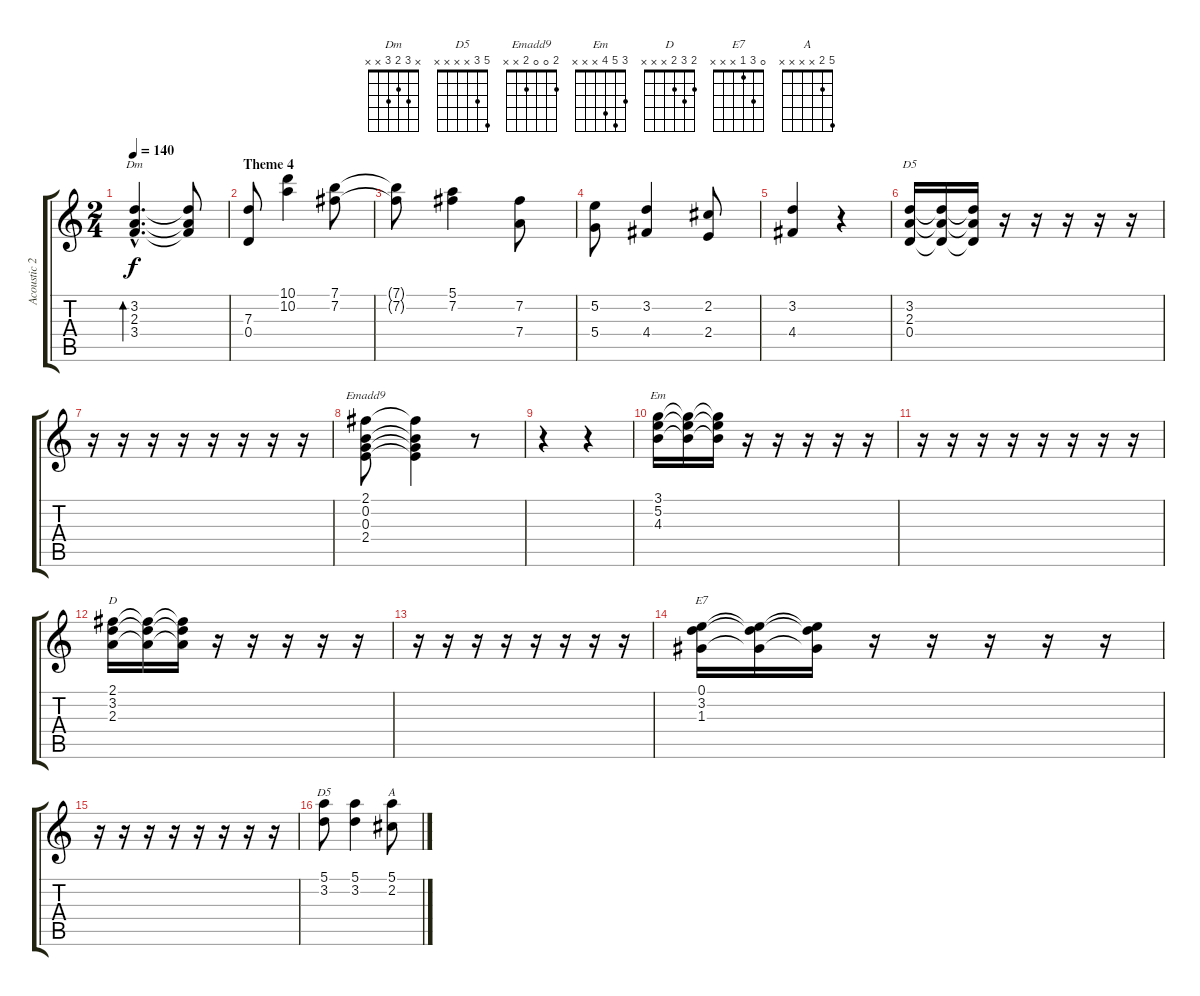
\track ("Acoustic 2" "Acoustic 2") {instrument acousticguitarnylon}
\staff {score tabs}
\tuning (E4 B3 G3 D3 A2 E2) {hide}
\chord ("Dm" x 3 2 3 x x)
\chord ("D5" x 3 2 0 x x)
\chord ("Emadd9" 2 0 0 2 x x)
\chord ("Em" 3 5 4 x x x)
\chord ("D" 2 3 2 x x x)
\chord ("E7" 0 3 1 x x x)
\chord ("D5" 5 3 x x x x)
\chord ("A" 5 2 x x x x)
\ts (2 4)
\tempo 140
\clef g2
\ks c
(3.2{hac} 2.3{hac} 3.4{hac}).4{d bd 480 ch "Dm" dy f} (3.2{t} 2.3{t} 3.4{t}).8 |
\section ("" "Theme 4")
(7.3 0.4).8 (10.1 10.2).4 (7.1 7.2).8 |
(7.1{t} 7.2{t}).8 (5.1 7.2).4 (7.2 7.4).8 |
(5.2 5.4).8 (3.2 4.4).4 (2.2 2.4).8 |
(3.2 4.4).4 r.4 |
(3.2 2.3 0.4).16{ch "D5"} (3.2{t} 2.3{t} 0.4{t}).16 (3.2{t} 2.3{t} 0.4{t}).16 r.16 r.16 r.16 r.16 r.16 |
r.16 r.16 r.16 r.16 r.16 r.16 r.16 r.16 |
(2.1 0.2 0.3 2.4).8{ch "Emadd9"} (2.1{t} 0.2{t} 0.3{t} 2.4{t}).4 r.8 |
r.4 r.4 |
(3.1 5.2 4.3).16{ch "Em"} (3.1{t} 5.2{t} 4.3{t}).16 (3.1{t} 5.2{t} 4.3{t}).16 r.16 r.16 r.16 r.16 r.16 |
r.16 r.16 r.16 r.16 r.16 r.16 r.16 r.16 |
(2.1 3.2 2.3).16{ch "D"} (2.1{t} 3.2{t} 2.3{t}).16 (2.1{t} 3.2{t} 2.3{t}).16 r.16 r.16 r.16 r.16 r.16 |
r.16 r.16 r.16 r.16 r.16 r.16 r.16 r.16 |
(0.1 3.2 1.3).16{ch "E7"} (0.1{t} 3.2{t} 1.3{t}).16 (0.1{t} 3.2{t} 1.3{t}).16 r.16 r.16 r.16 r.16 r.16 |
r.16 r.16 r.16 r.16 r.16 r.16 r.16 r.16 |
(5.1 3.2).8{ch "D5"} (5.1 3.2).4 (5.1 2.2).8{ch "A"}
